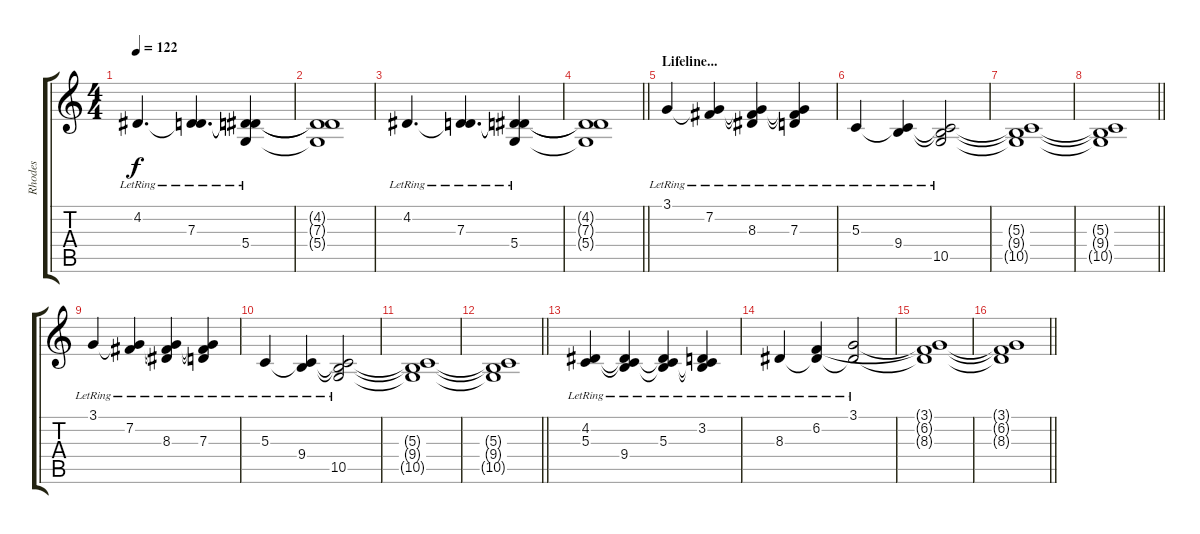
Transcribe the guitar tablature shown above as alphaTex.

\track ("Rhodes" "Rhodes") {instrument electricpiano1}
\staff {score tabs}
\tuning (E4 B3 G3 D3 A2 E2) {hide}
\ts (4 4)
\section ("" "")
\tempo 122
\clef g2
\ks c
4.2{lr}.4{d dy f} (4.2{t} 7.3{lr}).4{d} (4.2{t} 7.3{t} 5.4{lr}).4 |
(4.2{t} 7.3{t} 5.4{t}).1 |
4.2{lr}.4{d} (4.2{t} 7.3{lr}).4{d} (4.2{t} 7.3{t} 5.4{lr}).4 |
\barLineRight lightlight
(4.2{t} 7.3{t} 5.4{t}).1 |
\section ("" "Lifeline...")
3.1{lr}.4 (3.1{t} 7.2{lr}).4 (3.1{t} 7.2{t} 8.3{lr}).4 (3.1{t} 7.2{t} 7.3{lr}).4 |
5.3{lr}.4 (5.3{t} 9.4{lr}).4 (5.3{t} 9.4{t} 10.5{lr}).2 |
(5.3{t} 9.4{t} 10.5{t}).1 |
\barLineRight lightlight
(5.3{t} 9.4{t} 10.5{t}).1 |
\section ("" "")
3.1{lr}.4 (3.1{t} 7.2{lr}).4 (3.1{t} 7.2{t} 8.3{lr}).4 (3.1{t} 7.2{t} 7.3{lr}).4 |
5.3{lr}.4 (5.3{t} 9.4{lr}).4 (5.3{t} 9.4{t} 10.5{lr}).2 |
(5.3{t} 9.4{t} 10.5{t}).1 |
\barLineRight lightlight
(5.3{t} 9.4{t} 10.5{t}).1 |
\section ("" "")
(4.2 5.3{lr}).4 (4.2{t} 5.3{t} 9.4{lr}).4 (4.2{t} 5.3{lr} 9.4{t}).4 (3.2{lr} 5.3{t} 9.4{t}).4 |
8.3{lr}.4 (6.2{lr} 8.3{t}).4 (3.1{lr} 8.3{t}).2 |
(3.1{t} 6.2{t} 8.3{t}).1 |
\barLineRight lightlight
(3.1{t} 6.2{t} 8.3{t}).1
